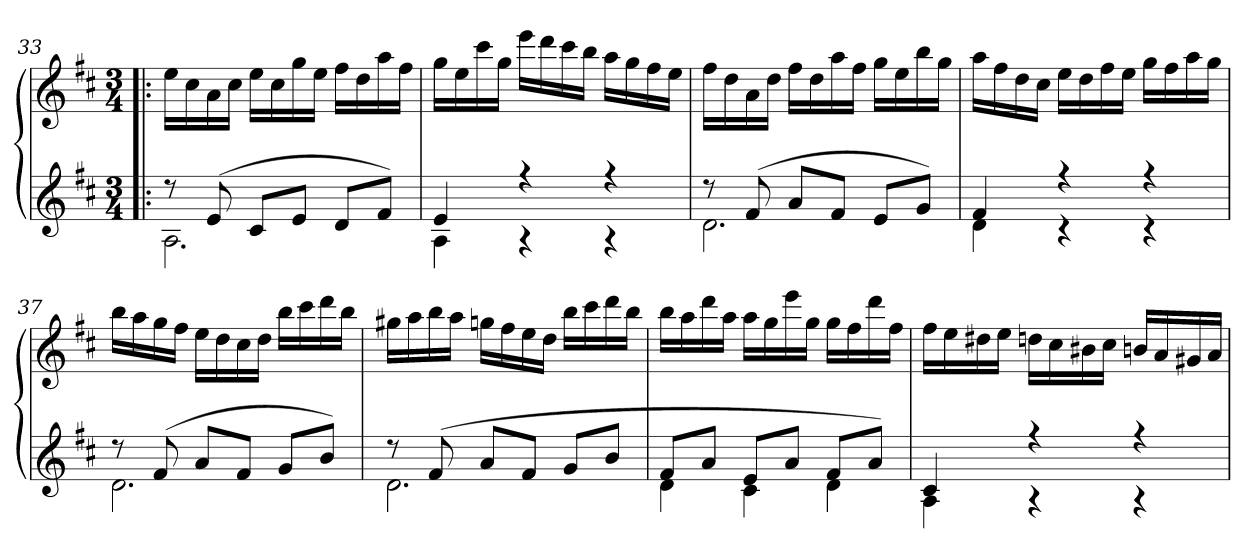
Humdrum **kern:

**kern	**kern
*part1	*part1
*staff2	*staff1
*clefG2	*clefG2
*k[f#c#]	*k[f#c#]
*M3/4	*M3/4
=33!|:	=33!|:
*^	*
8r	2.A	16eeLL
.	.	16cc#
(8e	.	16a
.	.	16cc#JJ
8c#L	.	16eeLL
.	.	16cc#
8eJ	.	16gg
.	.	16eeJJ
8dL	.	16ff#LL
.	.	16dd
8f#J)	.	16aa
.	.	16ff#JJ
=34	=34	=34
4e	4A	16ggLL
.	.	16ee
.	.	16ccc#
.	.	16ggJJ
4r	4r	16eeeLL
.	.	16ddd
.	.	16ccc#
.	.	16bbJJ
4r	4r	16aaLL
.	.	16gg
.	.	16ff#
.	.	16eeJJ
=35	=35	=35
8r	2.d	16ff#LL
.	.	16dd
(8f#	.	16a
.	.	16ddJJ
8aL	.	16ff#LL
.	.	16dd
8f#J	.	16aa
.	.	16ff#JJ
8eL	.	16ggLL
.	.	16ee
8gJ)	.	16bb
.	.	16ggJJ
=36	=36	=36
4f#	4d	16aaLL
.	.	16ff#
.	.	16dd
.	.	16cc#JJ
4r	4r	16eeLL
.	.	16dd
.	.	16ff#
.	.	16eeJJ
4r	4r	16ggLL
.	.	16ff#
.	.	16aa
.	.	16ggJJ
=37	=37	=37
8r	2.d	16bbLL
.	.	16aa
(8f#	.	16gg
.	.	16ff#JJ
8aL	.	16eeLL
.	.	16dd
8f#J	.	16cc#
.	.	16ddJJ
8gL	.	16bbLL
.	.	16ccc#
8bJ)	.	16ddd
.	.	16bbJJ
=38	=38	=38
8r	2.d	16gg#XLL
.	.	16aa
(8f#	.	16bb
.	.	16aaJJ
8aL	.	16ggnLL
.	.	16ff#
8f#J	.	16ee
.	.	16ddJJ
8gL	.	16bbLL
.	.	16ccc#
8bJ	.	16ddd
.	.	16bbJJ
=39	=39	=39
8f#L	4d	16bbLL
.	.	16aa
8aJ	.	16ddd
.	.	16aaJJ
8eL	4c#	16aaLL
.	.	16gg
8aJ	.	16eee
.	.	16ggJJ
8f#L	4d	16ggLL
.	.	16ff#
8aJ)	.	16ddd
.	.	16ff#JJ
=40	=40	=40
4c#	4A	16ff#LL
.	.	16ee
.	.	16dd#X
.	.	16eeJJ
4r	4r	16ddnLL
.	.	16cc#
.	.	16b#X
.	.	16cc#JJ
4r	4r	16bnLL
.	.	16a
.	.	16g#X
.	.	16aJJ
*v	*v	*
=	=
*-	*-
